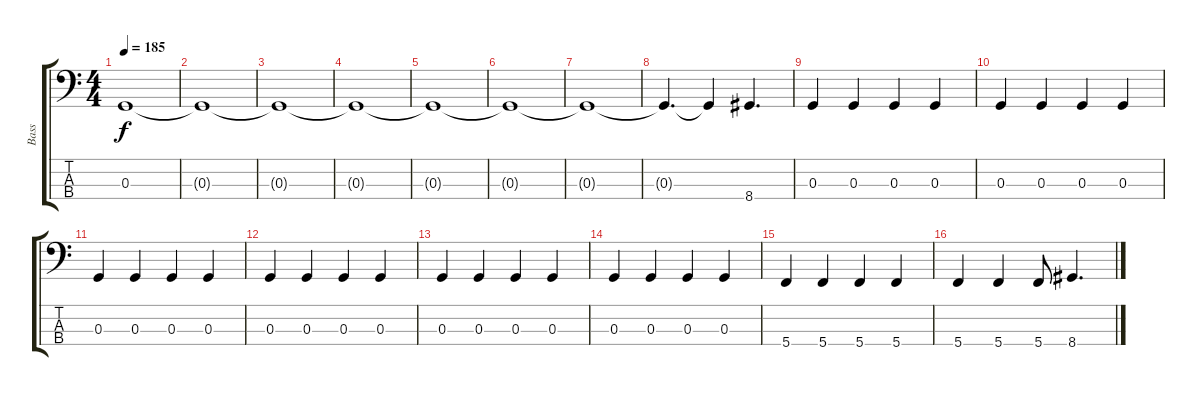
\track ("Bass" "Bass") {instrument slapbass1}
\staff {score tabs}
\tuning (F2 C2 G1 C1) {hide}
\ts (4 4)
\tempo 185
\clef f4
\ks c
0.3.1{dy f instrument slapbass1} |
0.3{t}.1 |
0.3{t}.1 |
0.3{t}.1 |
0.3{t}.1 |
0.3{t}.1 |
0.3{t}.1 |
0.3{t}.4{d} 0.3{t}.4 8.4.4{d} |
0.3.4 0.3.4 0.3.4 0.3.4 |
0.3.4 0.3.4 0.3.4 0.3.4 |
0.3.4 0.3.4 0.3.4 0.3.4 |
0.3.4 0.3.4 0.3.4 0.3.4 |
0.3.4 0.3.4 0.3.4 0.3.4 |
0.3.4 0.3.4 0.3.4 0.3.4 |
5.4.4 5.4.4 5.4.4 5.4.4 |
5.4.4 5.4.4 5.4.8 8.4.4{d}
